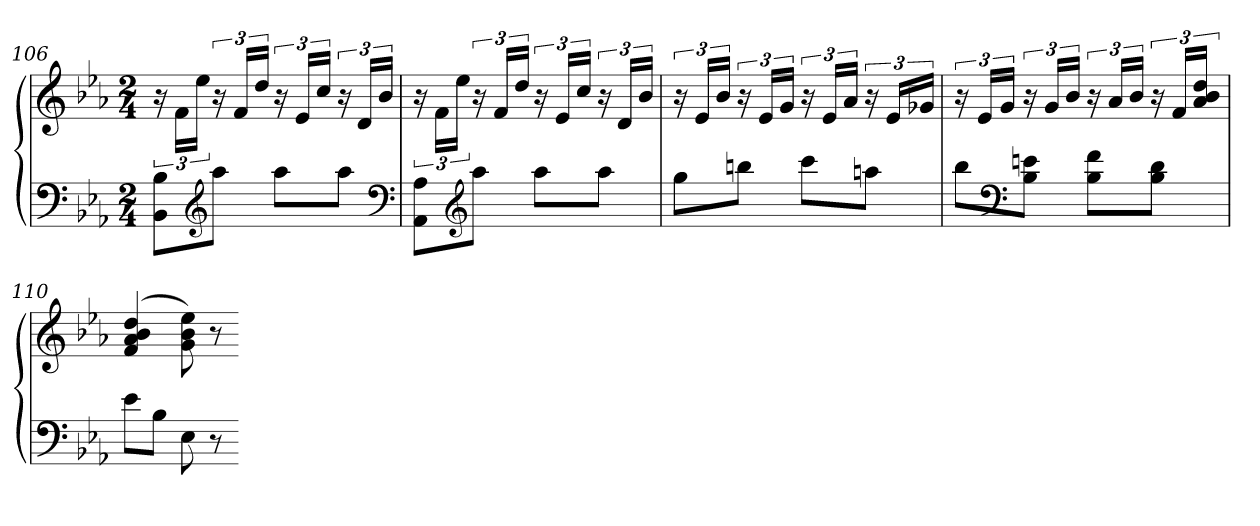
**kern	**kern
*part1	*part1
*staff2	*staff1
*clefF4	*clefG2
*k[b-e-a-]	*k[b-e-a-]
*E-:	*E-:
*M2/4	*M2/4
=106	=106
8BB- 8B-L	24r
.	24fLL
.	24ee-JJ
*clefG2	*
8aa-J	24r
.	24fLL
.	24ddJJ
8aa-L	24r
.	24e-LL
.	24ccJJ
8aa-J	24r
.	24dLL
.	24b-JJ
*clefF4	*
=107	=107
8AA- 8A-L	24r
.	24fLL
.	24ee-JJ
*clefG2	*
8aa-J	24r
.	24fLL
.	24ddJJ
8aa-L	24r
.	24e-LL
.	24ccJJ
8aa-J	24r
.	24dLL
.	24b-JJ
=108	=108
8ggL	24r
.	24e-LL
.	24b-JJ
8bbnJ	24r
.	24e-LL
.	24gJJ
8cccL	24r
.	24e-LL
.	24a-JJ
8aanJ	24r
.	24e-LL
.	24g-XJJ
=109	=109
8bb-L	24r
.	24e-LL
.	24gJJ
*clefF4	*
8B- 8enJ	24r
.	24gLL
.	24b-JJ
8B- 8fL	24r
.	24a-LL
.	24b-JJ
8B- 8dJ	24r
.	24fLL
.	24a- 24b- 24ddJJ
=110	=110
8e-L	(4f 4a- 4b- 4dd
8B-J	.
8E-	8g 8b- 8ee-)
8r	8r
=-	=-
*-	*-
